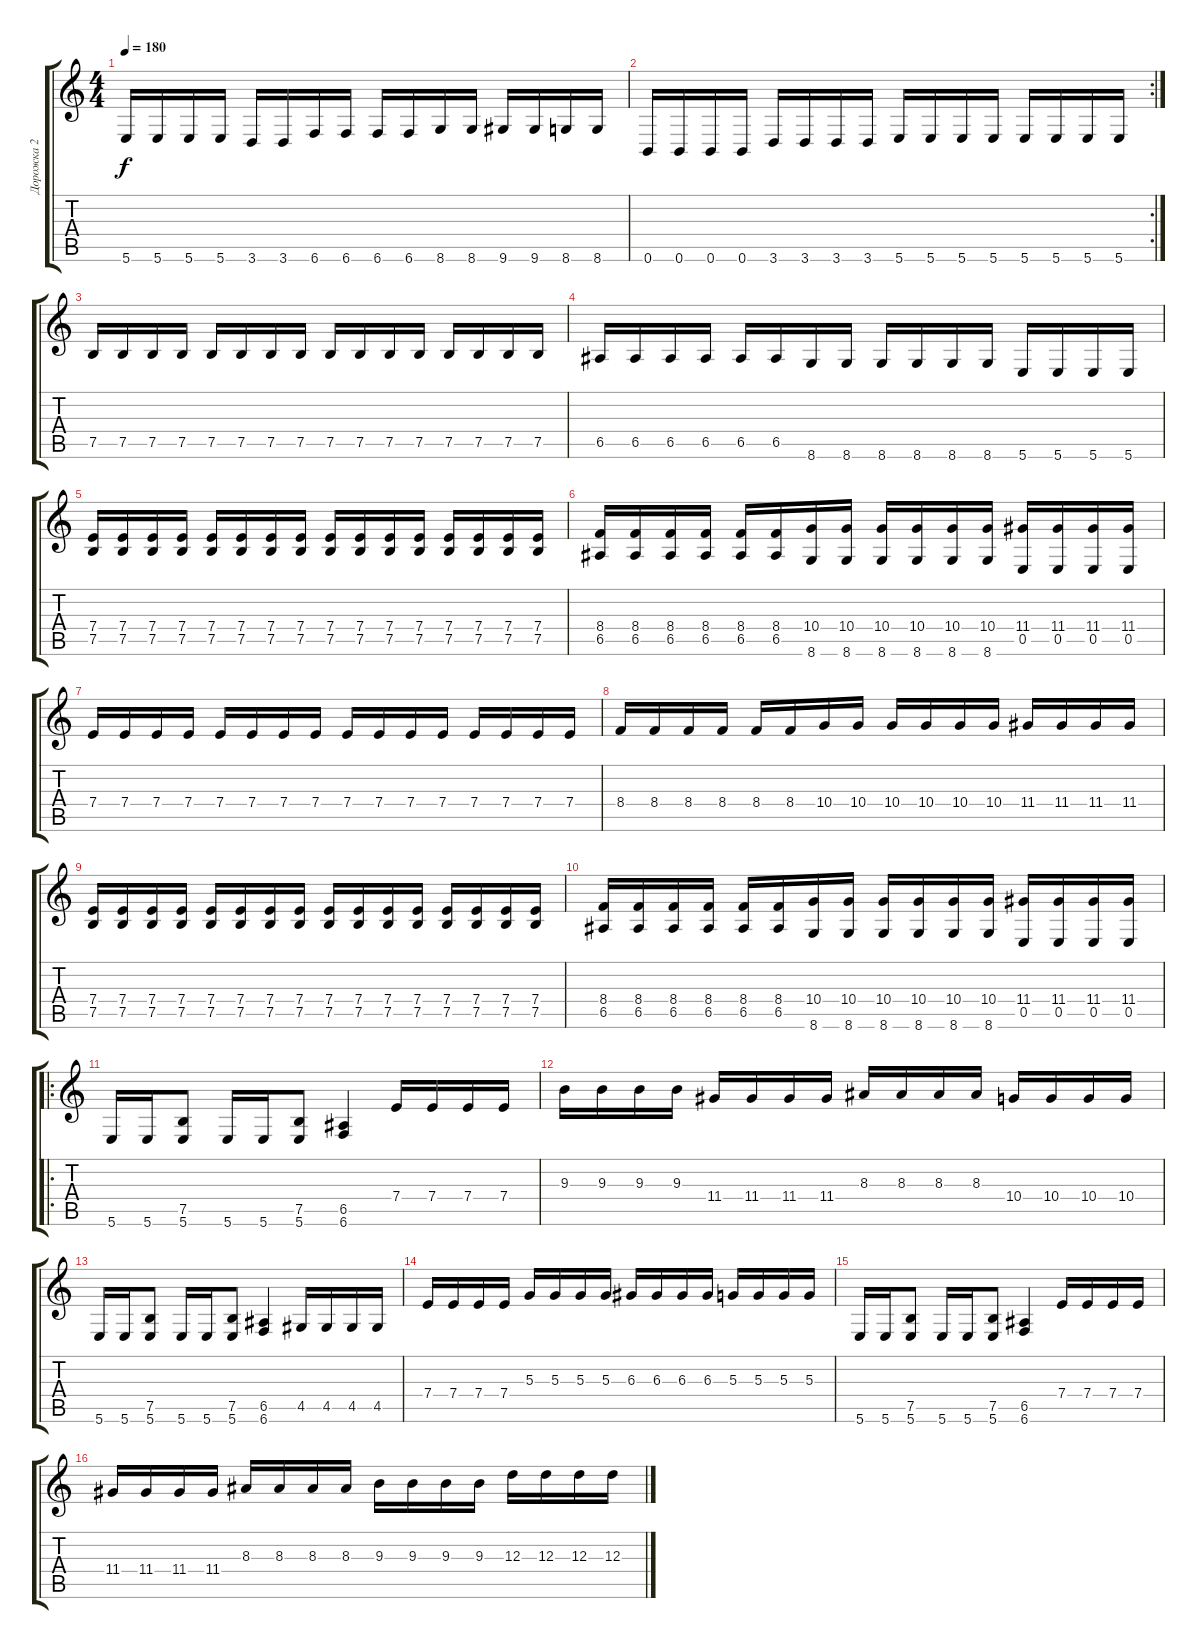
\track ("Дорожка 2" "Дорожка 2") {instrument distortionguitar}
\staff {score tabs}
\tuning (B3 Gb3 D3 A2 E2 B1) {hide}
\ts (4 4)
\tempo 180
\clef g2
\ks c
5.6.16{dy f} 5.6.16 5.6.16 5.6.16 3.6.16 3.6.16 6.6.16 6.6.16 6.6.16 6.6.16 8.6.16 8.6.16 9.6.16 9.6.16 8.6.16 8.6.16 |
\rc 2
0.6.16 0.6.16 0.6.16 0.6.16 3.6.16 3.6.16 3.6.16 3.6.16 5.6.16 5.6.16 5.6.16 5.6.16 5.6.16 5.6.16 5.6.16 5.6.16 |
7.5.16 7.5.16 7.5.16 7.5.16 7.5.16 7.5.16 7.5.16 7.5.16 7.5.16 7.5.16 7.5.16 7.5.16 7.5.16 7.5.16 7.5.16 7.5.16 |
6.5.16 6.5.16 6.5.16 6.5.16 6.5.16 6.5.16 8.6.16 8.6.16 8.6.16 8.6.16 8.6.16 8.6.16 5.6.16 5.6.16 5.6.16 5.6.16 |
(7.4 7.5).16 (7.4 7.5).16 (7.4 7.5).16 (7.4 7.5).16 (7.4 7.5).16 (7.4 7.5).16 (7.4 7.5).16 (7.4 7.5).16 (7.4 7.5).16 (7.4 7.5).16 (7.4 7.5).16 (7.4 7.5).16 (7.4 7.5).16 (7.4 7.5).16 (7.4 7.5).16 (7.4 7.5).16 |
(8.4 6.5).16 (8.4 6.5).16 (8.4 6.5).16 (8.4 6.5).16 (8.4 6.5).16 (8.4 6.5).16 (10.4 8.6).16 (10.4 8.6).16 (10.4 8.6).16 (10.4 8.6).16 (10.4 8.6).16 (10.4 8.6).16 (11.4 0.5).16 (11.4 0.5).16 (11.4 0.5).16 (11.4 0.5).16 |
7.4.16 7.4.16 7.4.16 7.4.16 7.4.16 7.4.16 7.4.16 7.4.16 7.4.16 7.4.16 7.4.16 7.4.16 7.4.16 7.4.16 7.4.16 7.4.16 |
8.4.16 8.4.16 8.4.16 8.4.16 8.4.16 8.4.16 10.4.16 10.4.16 10.4.16 10.4.16 10.4.16 10.4.16 11.4.16 11.4.16 11.4.16 11.4.16 |
(7.4 7.5).16 (7.4 7.5).16 (7.4 7.5).16 (7.4 7.5).16 (7.4 7.5).16 (7.4 7.5).16 (7.4 7.5).16 (7.4 7.5).16 (7.4 7.5).16 (7.4 7.5).16 (7.4 7.5).16 (7.4 7.5).16 (7.4 7.5).16 (7.4 7.5).16 (7.4 7.5).16 (7.4 7.5).16 |
(8.4 6.5).16 (8.4 6.5).16 (8.4 6.5).16 (8.4 6.5).16 (8.4 6.5).16 (8.4 6.5).16 (10.4 8.6).16 (10.4 8.6).16 (10.4 8.6).16 (10.4 8.6).16 (10.4 8.6).16 (10.4 8.6).16 (11.4 0.5).16 (11.4 0.5).16 (11.4 0.5).16 (11.4 0.5).16 |
\ro
5.6.16 5.6.16 (7.5 5.6).8 5.6.16 5.6.16 (7.5 5.6).8 (6.5 6.6).4 7.4.16 7.4.16 7.4.16 7.4.16 |
9.3.16 9.3.16 9.3.16 9.3.16 11.4.16 11.4.16 11.4.16 11.4.16 8.3.16 8.3.16 8.3.16 8.3.16 10.4.16 10.4.16 10.4.16 10.4.16 |
5.6.16 5.6.16 (7.5 5.6).8 5.6.16 5.6.16 (7.5 5.6).8 (6.5 6.6).4 4.5.16 4.5.16 4.5.16 4.5.16 |
7.4.16 7.4.16 7.4.16 7.4.16 5.3.16 5.3.16 5.3.16 5.3.16 6.3.16 6.3.16 6.3.16 6.3.16 5.3.16 5.3.16 5.3.16 5.3.16 |
5.6.16 5.6.16 (7.5 5.6).8 5.6.16 5.6.16 (7.5 5.6).8 (6.5 6.6).4 7.4.16 7.4.16 7.4.16 7.4.16 |
11.4.16 11.4.16 11.4.16 11.4.16 8.3.16 8.3.16 8.3.16 8.3.16 9.3.16 9.3.16 9.3.16 9.3.16 12.3.16 12.3.16 12.3.16 12.3.16
